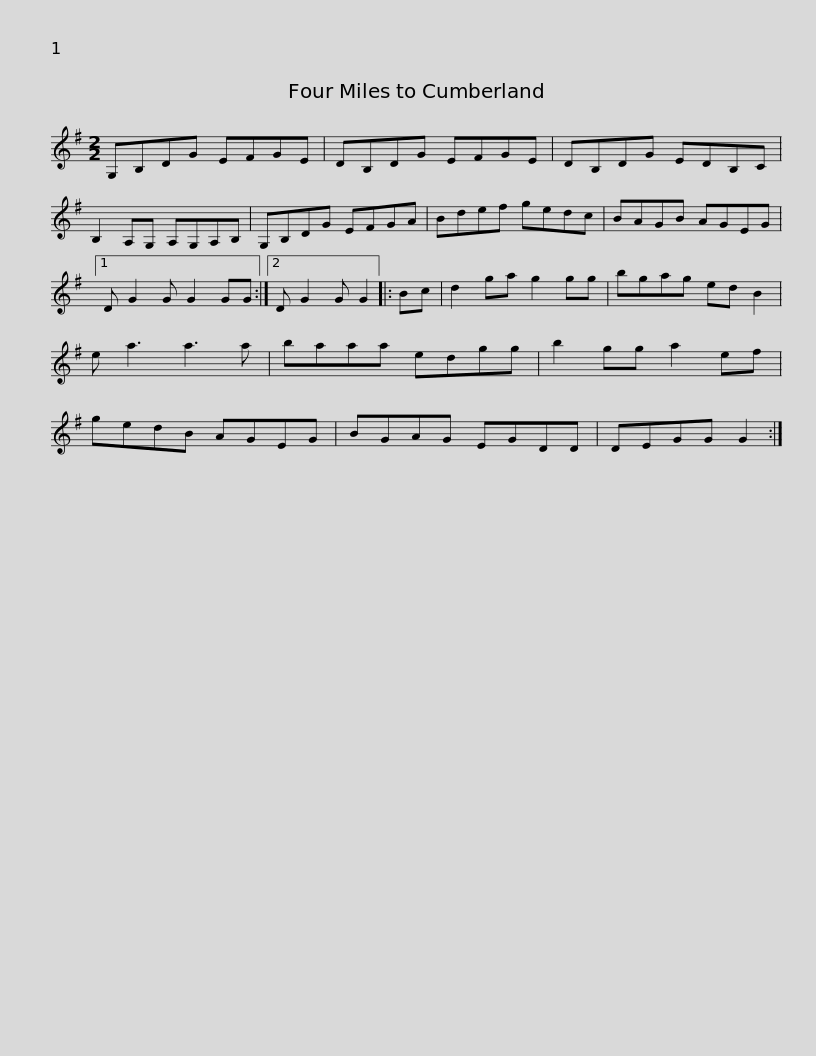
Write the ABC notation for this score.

X:1
L:1/8
M:2/2
I:linebreak $
K:G
V:1 treble
V:1
 G,B,DG EFGE | DB,DG EFGE | DB,DG EDB,C | B,2 A,G, A,G,A,B, | G,B,DG EFGA |$ %5
 Bdef gedc | BAGB AGEG |1 D G2 G G2 GG :|2 D G2 G G2 |: Bc | %10
 d2 ga g2 gg |$ bgag ed B2 | e a3 a3 a | baaa edgg | b2 gg a2 ef | %15
 gedB AGEG | BGAG EGDD |$ DEGG G2 :| %18
